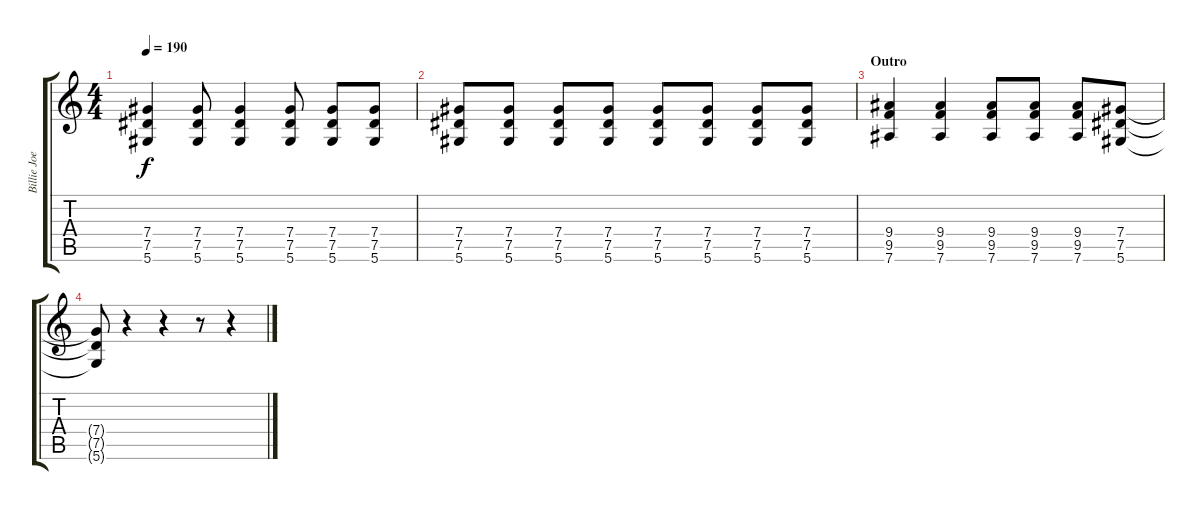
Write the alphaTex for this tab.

\track ("Billie Joe Armstrong (Guitar)" "Billie Joe") {instrument distortionguitar}
\staff {score tabs}
\tuning (Eb4 Bb3 Gb3 Db3 Ab2 Eb2) {hide}
\ts (4 4)
\tempo 190
\clef g2
\ks c
(7.4 7.5 5.6).4{dy f} (7.4 7.5 5.6).8 (7.4 7.5 5.6).4 (7.4 7.5 5.6).8 (7.4 7.5 5.6).8 (7.4 7.5 5.6).8 |
(7.4 7.5 5.6).8 (7.4 7.5 5.6).8 (7.4 7.5 5.6).8 (7.4 7.5 5.6).8 (7.4 7.5 5.6).8 (7.4 7.5 5.6).8 (7.4 7.5 5.6).8 (7.4 7.5 5.6).8 |
\section ("" "Outro")
(9.4 9.5 7.6).4 (9.4 9.5 7.6).4 (9.4 9.5 7.6).8 (9.4 9.5 7.6).8 (9.4 9.5 7.6).8 (7.4 7.5 5.6).8 |
(7.4{t} 7.5{t} 5.6{t}).8 r.4 r.4 r.8 r.4
